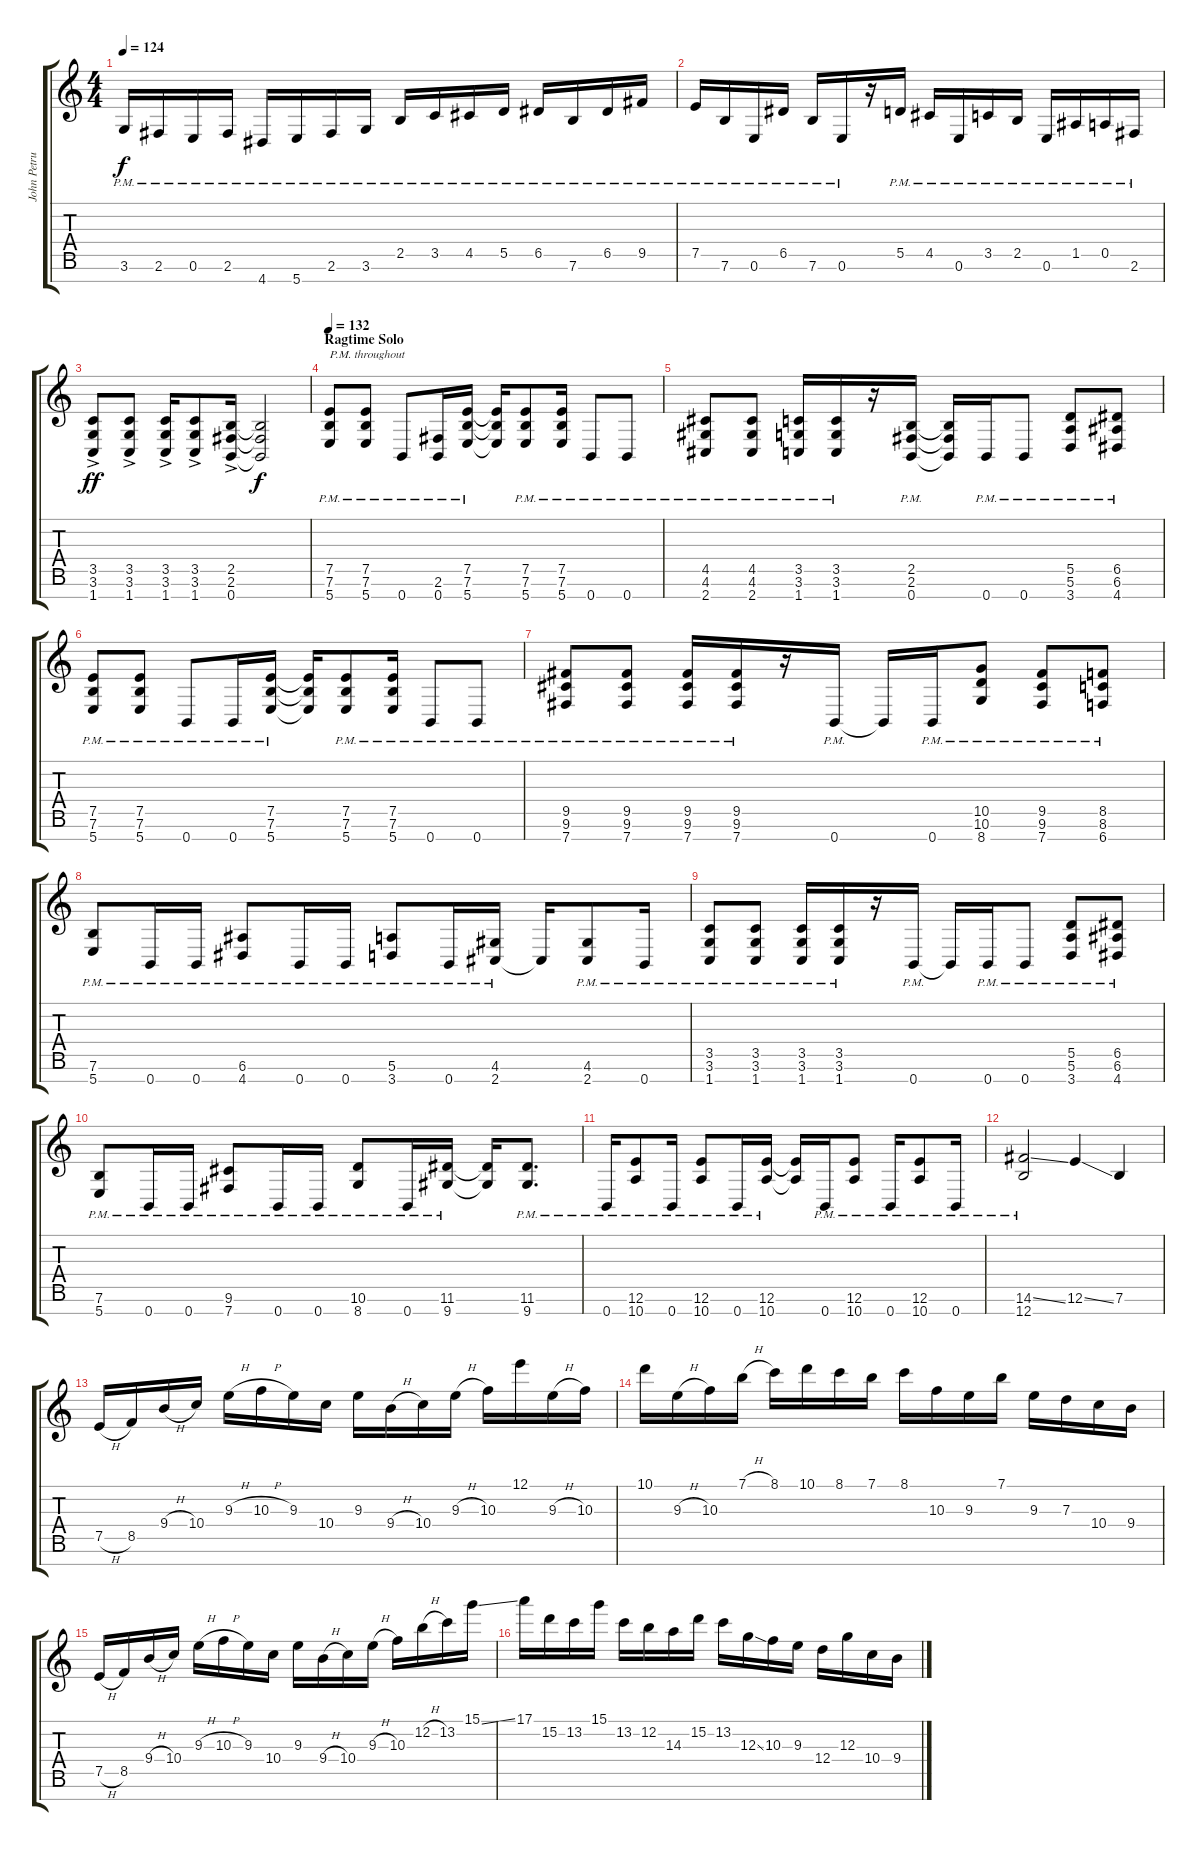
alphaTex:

\track ("John Petrucci Guitar 1 (main)" "John Petru") {instrument distortionguitar}
\staff {score tabs}
\tuning (E4 B3 G3 D3 A2 E2 B1) {hide}
\ts (4 4)
\tempo 124
\clef g2
\ks c
3.6{pm}.16{dy f} 2.6{pm}.16 0.6{pm}.16 2.6{pm}.16 4.7{pm}.16 5.7{pm}.16 2.6{pm}.16 3.6{pm}.16 2.5{pm}.16 3.5{pm}.16 4.5{pm}.16 5.5{pm}.16 6.5{pm}.16 7.6{pm}.16 6.5{pm}.16 9.5{pm}.16 |
7.5{pm}.16 7.6{pm}.16 0.6{pm}.16 6.5{pm}.16 7.6{pm}.16 0.6{pm}.16 r.16 5.5{pm}.16 4.5{pm}.16 0.6{pm}.16 3.5{pm}.16 2.5{pm}.16 0.6{pm}.16 1.5{pm}.16 0.5{pm}.16 2.6{pm}.16 |
(3.5 3.6 1.7{ac}).8{dy ff} (3.5 3.6 1.7{ac}).8 (3.5 3.6 1.7{ac}).16 (3.5 3.6 1.7{ac}).8 (2.5 2.6 0.7{ac}).16 (2.5{t} 2.6{t} 0.7{t}).2{dy f} |
\section ("" "Ragtime Solo")
\tempo 132
(7.5{pm} 7.6{pm} 5.7{pm}).8{txt "P.M. throughout"} (7.5{pm} 7.6{pm} 5.7{pm}).8 0.7{pm}.8 (2.6{pm} 0.7{pm}).16 (7.5{pm} 7.6{pm} 5.7{pm}).16 (7.5{t} 7.6{t} 5.7{t}).16 (7.5{pm} 7.6{pm} 5.7{pm}).8 (7.5{pm} 7.6{pm} 5.7{pm}).16 0.7{pm}.8 0.7{pm}.8 |
(4.5{pm} 4.6{pm} 2.7{pm}).8 (4.5{pm} 4.6{pm} 2.7{pm}).8 (3.5{pm} 3.6{pm} 1.7{pm}).16 (3.5{pm} 3.6{pm} 1.7{pm}).16 r.16 (2.5{pm} 2.6{pm} 0.7{pm}).16 (2.5{t} 2.6{t} 0.7{t}).16 0.7{pm}.16 0.7{pm}.8 (5.5{pm} 5.6{pm} 3.7{pm}).8 (6.5{pm} 6.6{pm} 4.7{pm}).8 |
(7.5{pm} 7.6{pm} 5.7{pm}).8 (7.5{pm} 7.6{pm} 5.7{pm}).8 0.7{pm}.8 0.7{pm}.16 (7.5{pm} 7.6{pm} 5.7{pm}).16 (7.5{t} 7.6{t} 5.7{t}).16 (7.5{pm} 7.6{pm} 5.7{pm}).8 (7.5{pm} 7.6{pm} 5.7{pm}).16 0.7{pm}.8 0.7{pm}.8 |
(9.5{pm} 9.6{pm} 7.7{pm}).8 (9.5{pm} 9.6{pm} 7.7{pm}).8 (9.5{pm} 9.6{pm} 7.7{pm}).16 (9.5{pm} 9.6{pm} 7.7{pm}).16 r.16 0.7{pm}.16 0.7{t}.16 0.7{pm}.16 (10.5{pm} 10.6{pm} 8.7{pm}).8 (9.5{pm} 9.6{pm} 7.7{pm}).8 (8.5{pm} 8.6{pm} 6.7{pm}).8 |
(7.6{pm} 5.7{pm}).8 0.7{pm}.16 0.7{pm}.16 (6.6{pm} 4.7{pm}).8 0.7{pm}.16 0.7{pm}.16 (5.6{pm} 3.7{pm}).8 0.7{pm}.16 (4.6{pm} 2.7{pm}).16 2.7{t}.16 (4.6{pm} 2.7{pm}).8 0.7{pm}.16 |
(3.5{pm} 3.6{pm} 1.7{pm}).8 (3.5{pm} 3.6{pm} 1.7{pm}).8 (3.5{pm} 3.6{pm} 1.7{pm}).16 (3.5{pm} 3.6{pm} 1.7{pm}).16 r.16 0.7{pm}.16 0.7{t}.16 0.7{pm}.16 0.7{pm}.8 (5.5{pm} 5.6{pm} 3.7{pm}).8 (6.5{pm} 6.6{pm} 4.7{pm}).8 |
(7.6{pm} 5.7{pm}).8 0.7{pm}.16 0.7{pm}.16 (9.6{pm} 7.7{pm}).8 0.7{pm}.16 0.7{pm}.16 (10.6{pm} 8.7{pm}).8 0.7{pm}.16 (11.6{pm} 9.7{pm}).16 (11.6{t} 9.7{t}).16 (11.6{pm} 9.7{pm}).8{d} |
0.7{pm}.16 (12.6{pm} 10.7{pm}).8 0.7{pm}.16 (12.6{pm} 10.7{pm}).8 0.7{pm}.16 (12.6{pm} 10.7{pm}).16 (12.6{t} 10.7{t}).16 0.7{pm}.16 (12.6{pm} 10.7{pm}).8 0.7{pm}.16 (12.6{pm} 10.7{pm}).8 0.7{pm}.16 |
(14.6{ss pm} 12.7{pm}).2 12.6{ss}.4 7.6.4 |
7.5{h}.16 8.5.16 9.4{h}.16 10.4.16 9.3{h}.16 10.3{h}.16 9.3.16 10.4.16 9.3.16 9.4{h}.16 10.4.16 9.3{h}.16 10.3.16 12.1.16 9.3{h}.16 10.3.16 |
10.1.16 9.3{h}.16 10.3.16 7.1{h}.16 8.1.16 10.1.16 8.1.16 7.1.16 8.1.16 10.3.16 9.3.16 7.1.16 9.3.16 7.3.16 10.4.16 9.4.16 |
7.5{h}.16 8.5.16 9.4{h}.16 10.4.16 9.3{h}.16 10.3{h}.16 9.3.16 10.4.16 9.3.16 9.4{h}.16 10.4.16 9.3{h}.16 10.3.16 12.2{h}.16 13.2.16 15.1{ss}.16 |
17.1.16 15.2.16 13.2.16 15.1.16 13.2.16 12.2.16 14.3.16 15.2.16 13.2.16 12.3{ss}.16 10.3.16 9.3.16 12.4.16 12.3.16 10.4.16 9.4.16
